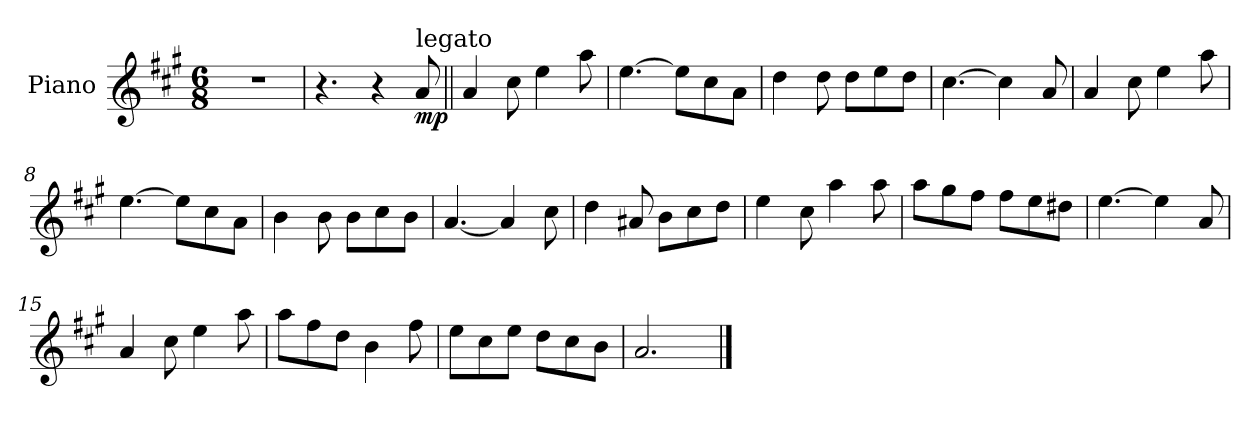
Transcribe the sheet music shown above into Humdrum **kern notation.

**kern	**dynam
*part1	*part1
*staff1	*staff1
*I"Piano	*
*I'Pno.	*
*clefG2	*
*k[f#c#g#]	*
*M6/8	*
=1	=1
2.r	.
=2	=2
4.r	.
4r	.
!LO:TX:a:t=legato	!
!	!LO:DY:b
8a/	mp
=3||	=3||
4a/	.
8cc#\	.
4ee\	.
8aa\	.
=4	=4
[4.ee\	.
8ee\L]	.
8cc#\	.
8a\J	.
=5	=5
4dd\	.
8dd\	.
8dd\L	.
8ee\	.
8dd\J	.
=6	=6
[4.cc#\	.
4cc#\]	.
8a/	.
!!LO:LB:g=z
=7	=7
4a/	.
8cc#\	.
4ee\	.
8aa\	.
=8	=8
[4.ee\	.
8ee\L]	.
8cc#\	.
8a\J	.
=9	=9
4b\	.
8b\	.
8b\L	.
8cc#\	.
8b\J	.
=10	=10
[4.a/	.
4a/]	.
8cc#\	.
=11	=11
4dd\	.
8a#X/	.
8b\L	.
8cc#\	.
8dd\J	.
=12	=12
4ee\	.
8cc#\	.
4aa\	.
8aa\	.
!!LO:LB:g=z
=13	=13
8aa\L	.
8gg#\	.
8ff#\J	.
8ff#\L	.
8ee\	.
8dd#X\J	.
=14	=14
[4.ee\	.
4ee\]	.
8a/	.
=15	=15
4a/	.
8cc#\	.
4ee\	.
8aa\	.
=16	=16
8aa\L	.
8ff#\	.
8dd\J	.
4b\	.
8ff#\	.
=17	=17
8ee\L	.
8cc#\	.
8ee\J	.
8dd\L	.
8cc#\	.
8b\J	.
=18	=18
2.a/	.
==	==
*-	*-
